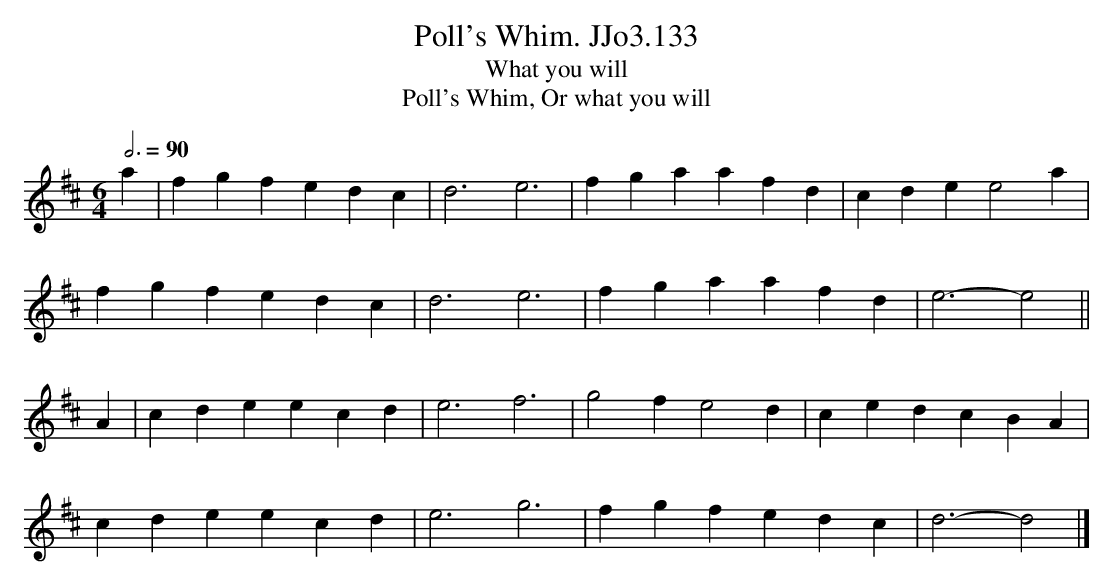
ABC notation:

X:1
T:Poll's Whim. JJo3.133
T:What you will
T:Poll's Whim, Or what you will
M:6/4
L:1/4
Q:3/4 = 90
K:D
a | fgf edc | d3 e3 | fga afd | cde e2 a |
fgf edc | d3 e3 | fga afd | e3- e2 ||
A |cde ecd | e3 f3 | g2f e2d | ced cBA |
cde ecd | e3 g3 | fgf edc | d3- d2 |]
